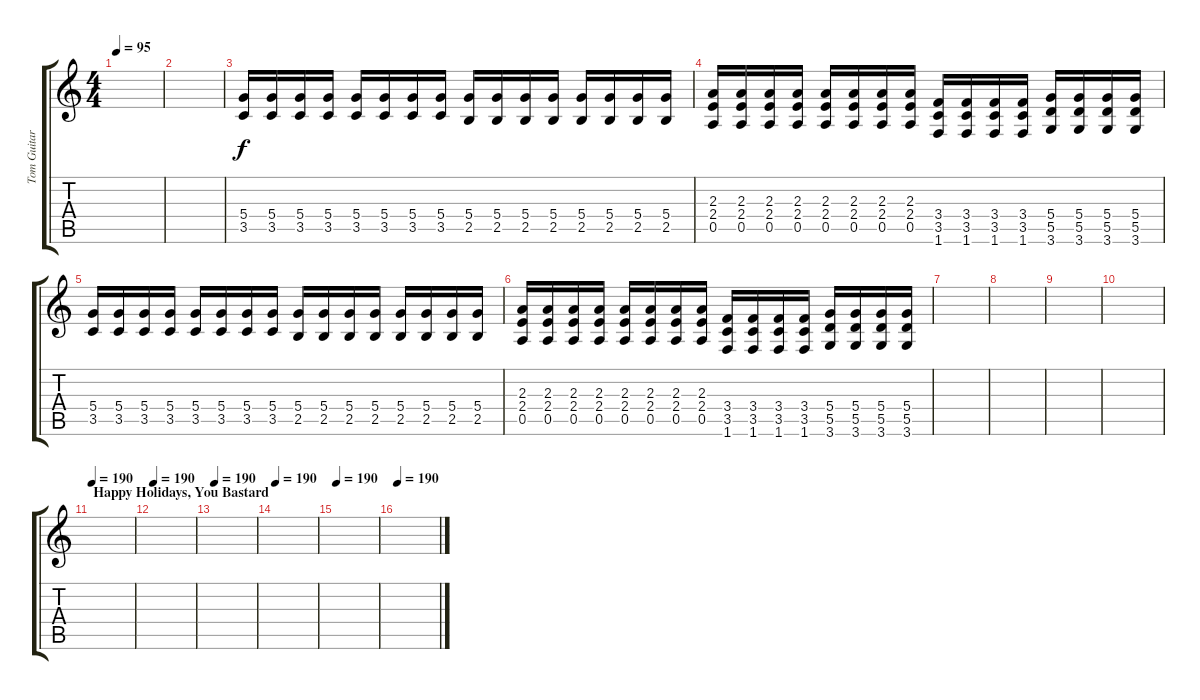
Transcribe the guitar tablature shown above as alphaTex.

\track ("Tom Guitar 2" "Tom Guitar") {instrument distortionguitar}
\staff {score tabs}
\tuning (E4 B3 G3 D3 A2 E2) {hide}
\ts (4 4)
\tempo 95
\clef g2
\ks c
|
|
(5.4 3.5).16 (5.4 3.5).16 (5.4 3.5).16 (5.4 3.5).16 (5.4 3.5).16 (5.4 3.5).16 (5.4 3.5).16 (5.4 3.5).16 (5.4 2.5).16 (5.4 2.5).16 (5.4 2.5).16 (5.4 2.5).16 (5.4 2.5).16 (5.4 2.5).16 (5.4 2.5).16 (5.4 2.5).16 |
(2.3 2.4 0.5).16 (2.3 2.4 0.5).16 (2.3 2.4 0.5).16 (2.3 2.4 0.5).16 (2.3 2.4 0.5).16 (2.3 2.4 0.5).16 (2.3 2.4 0.5).16 (2.3 2.4 0.5).16 (3.4 3.5 1.6).16 (3.4 3.5 1.6).16 (3.4 3.5 1.6).16 (3.4 3.5 1.6).16 (5.4 5.5 3.6).16 (5.4 5.5 3.6).16 (5.4 5.5 3.6).16 (5.4 5.5 3.6).16 |
(5.4 3.5).16 (5.4 3.5).16 (5.4 3.5).16 (5.4 3.5).16 (5.4 3.5).16 (5.4 3.5).16 (5.4 3.5).16 (5.4 3.5).16 (5.4 2.5).16 (5.4 2.5).16 (5.4 2.5).16 (5.4 2.5).16 (5.4 2.5).16 (5.4 2.5).16 (5.4 2.5).16 (5.4 2.5).16 |
(2.3 2.4 0.5).16 (2.3 2.4 0.5).16 (2.3 2.4 0.5).16 (2.3 2.4 0.5).16 (2.3 2.4 0.5).16 (2.3 2.4 0.5).16 (2.3 2.4 0.5).16 (2.3 2.4 0.5).16 (3.4 3.5 1.6).16 (3.4 3.5 1.6).16 (3.4 3.5 1.6).16 (3.4 3.5 1.6).16 (5.4 5.5 3.6).16 (5.4 5.5 3.6).16 (5.4 5.5 3.6).16 (5.4 5.5 3.6).16 |
|
|
|
|
\section ("" "Happy Holidays, You Bastard")
\tempo 190
|
\tempo 190
|
\tempo 190
|
\tempo 190
|
\tempo 190
|
\tempo 190
